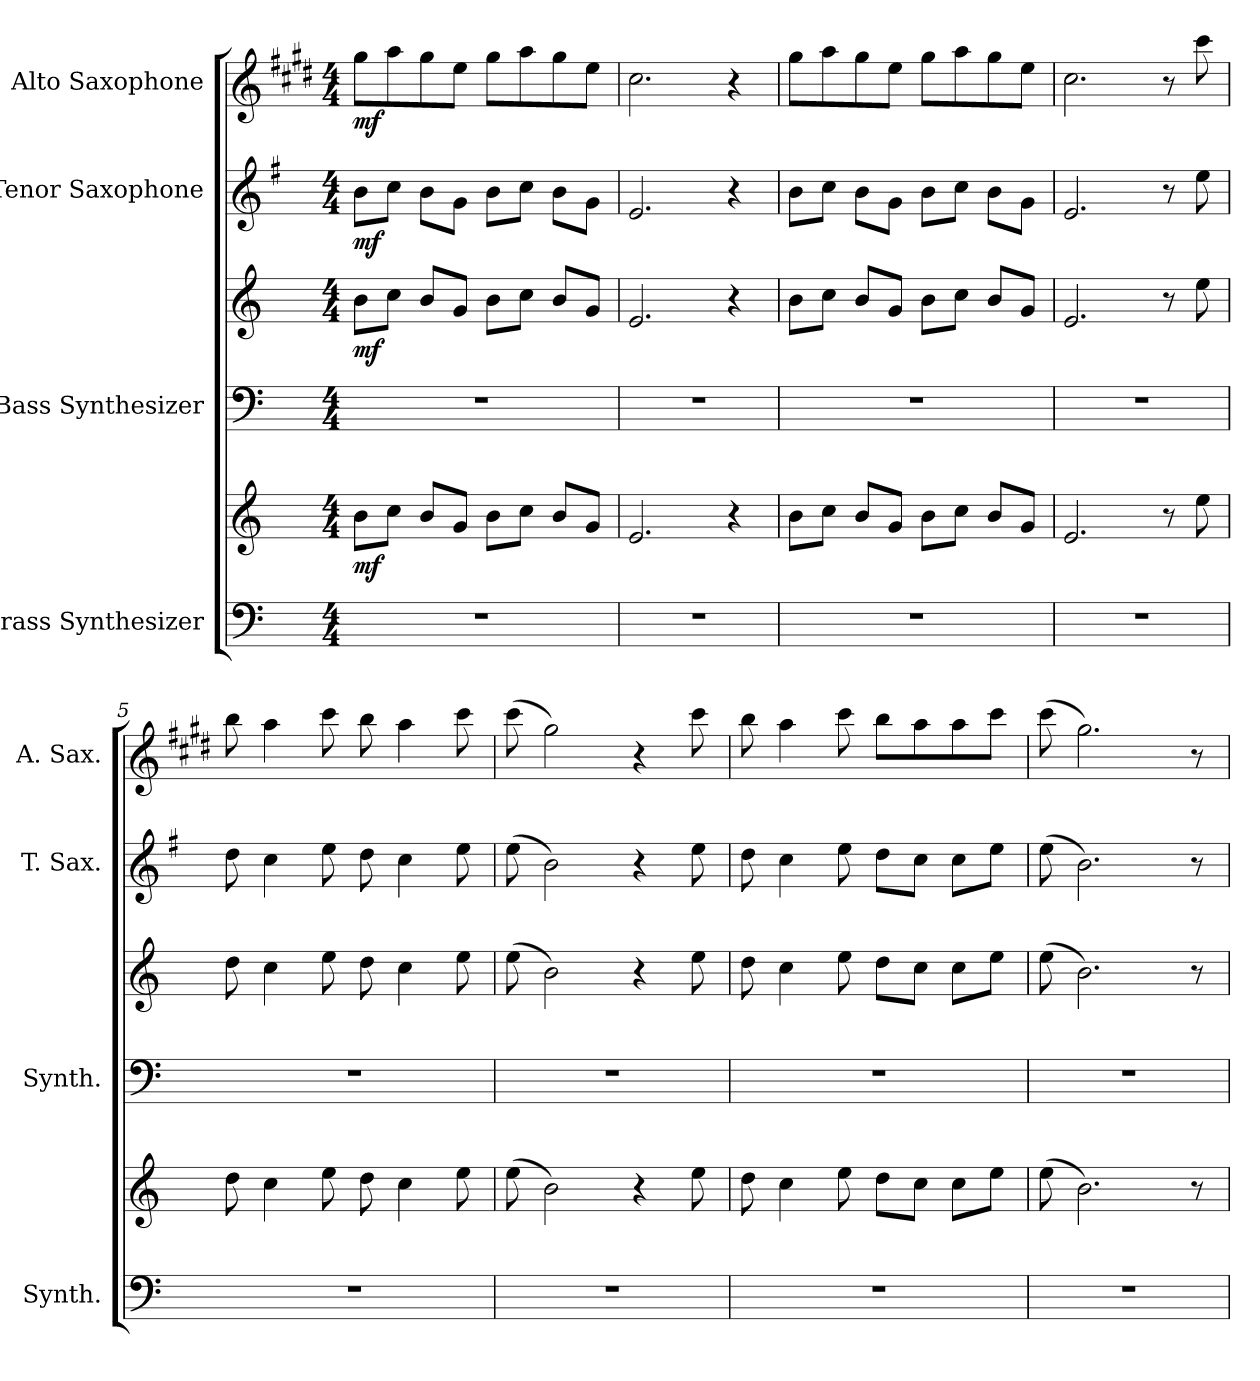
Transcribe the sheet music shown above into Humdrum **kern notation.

**kern	**kern	**dynam	**kern	**kern	**dynam	**kern	**dynam	**kern	**dynam
*part4	*part4	*part4	*part3	*part3	*part3	*part2	*part2	*part1	*part1
*staff6	*staff5	*staff5/6	*staff4	*staff3	*staff3/4	*staff2	*staff2	*staff1	*staff1
*I"Brass Synthesizer	*	*	*I"Bass Synthesizer	*	*	*I"Tenor Saxophone	*	*I"Alto Saxophone	*
*I'Synth.	*	*	*I'Synth.	*	*	*I'T. Sax.	*	*I'A. Sax.	*
*clefF4	*clefG2	*	*clefF4	*clefG2	*	*clefG2	*	*clefG2	*
*	*	*	*	*	*	*ITrd8c14	*	*ITrd5c9	*
*k[]	*k[]	*	*k[]	*k[]	*	*k[f#]	*	*k[f#]	*
*M4/4	*M4/4	*	*M4/4	*M4/4	*	*M4/4	*	*M4/4	*
*MM90	*MM90	*	*MM90	*MM90	*	*MM90	*	*MM90	*
=1	=1	=1	=1	=1	=1	=1	=1	=1	=1
!	!	!LO:DY:b	!	!	!LO:DY:b	!	!LO:DY:b	!	!LO:DY:b
1r	8b\L	mf	1r	8b\L	mf	8B\L	mf	8b\L	mf
.	8cc\J	.	.	8cc\J	.	8c\J	.	8cc\	.
.	8b/L	.	.	8b/L	.	8B\L	.	8b\	.
.	8g/J	.	.	8g/J	.	8G\J	.	8g\J	.
.	8b\L	.	.	8b\L	.	8B\L	.	8b\L	.
.	8cc\J	.	.	8cc\J	.	8c\J	.	8cc\	.
.	8b/L	.	.	8b/L	.	8B\L	.	8b\	.
.	8g/J	.	.	8g/J	.	8G\J	.	8g\J	.
=2	=2	=2	=2	=2	=2	=2	=2	=2	=2
1r	2.e/	.	1r	2.e/	.	2.E/	.	2.e\	.
.	4r	.	.	4r	.	4r	.	4r	.
=3	=3	=3	=3	=3	=3	=3	=3	=3	=3
1r	8b\L	.	1r	8b\L	.	8B\L	.	8b\L	.
.	8cc\J	.	.	8cc\J	.	8c\J	.	8cc\	.
.	8b/L	.	.	8b/L	.	8B\L	.	8b\	.
.	8g/J	.	.	8g/J	.	8G\J	.	8g\J	.
.	8b\L	.	.	8b\L	.	8B\L	.	8b\L	.
.	8cc\J	.	.	8cc\J	.	8c\J	.	8cc\	.
.	8b/L	.	.	8b/L	.	8B\L	.	8b\	.
.	8g/J	.	.	8g/J	.	8G\J	.	8g\J	.
=4	=4	=4	=4	=4	=4	=4	=4	=4	=4
1r	2.e/	.	1r	2.e/	.	2.E/	.	2.e\	.
.	8r	.	.	8r	.	8r	.	8r	.
.	8ee\	.	.	8ee\	.	8e\	.	8ee\	.
=5	=5	=5	=5	=5	=5	=5	=5	=5	=5
1r	8dd\	.	1r	8dd\	.	8d\	.	8dd\	.
.	4cc\	.	.	4cc\	.	4c\	.	4cc\	.
.	8ee\	.	.	8ee\	.	8e\	.	8ee\	.
.	8dd\	.	.	8dd\	.	8d\	.	8dd\	.
.	4cc\	.	.	4cc\	.	4c\	.	4cc\	.
.	8ee\	.	.	8ee\	.	8e\	.	8ee\	.
!!LO:LB:g=z
=6	=6	=6	=6	=6	=6	=6	=6	=6	=6
1r	(>8ee\	.	1r	(>8ee\	.	(>8e\	.	(>8ee\	.
.	2b\)	.	.	2b\)	.	2B\)	.	2b\)	.
.	4r	.	.	4r	.	4r	.	4r	.
.	8ee\	.	.	8ee\	.	8e\	.	8ee\	.
=7	=7	=7	=7	=7	=7	=7	=7	=7	=7
1r	8dd\	.	1r	8dd\	.	8d\	.	8dd\	.
.	4cc\	.	.	4cc\	.	4c\	.	4cc\	.
.	8ee\	.	.	8ee\	.	8e\	.	8ee\	.
.	8dd\L	.	.	8dd\L	.	8d\L	.	8dd\L	.
.	8cc\J	.	.	8cc\J	.	8c\J	.	8cc\	.
.	8cc\L	.	.	8cc\L	.	8c\L	.	8cc\	.
.	8ee\J	.	.	8ee\J	.	8e\J	.	8ee\J	.
=8	=8	=8	=8	=8	=8	=8	=8	=8	=8
1r	(>8ee\	.	1r	(>8ee\	.	(>8e\	.	(>8ee\	.
.	2.b\)	.	.	2.b\)	.	2.B\)	.	2.b\)	.
.	8r	.	.	8r	.	8r	.	8r	.
=	=	=	=	=	=	=	=	=	=
*-	*-	*-	*-	*-	*-	*-	*-	*-	*-
